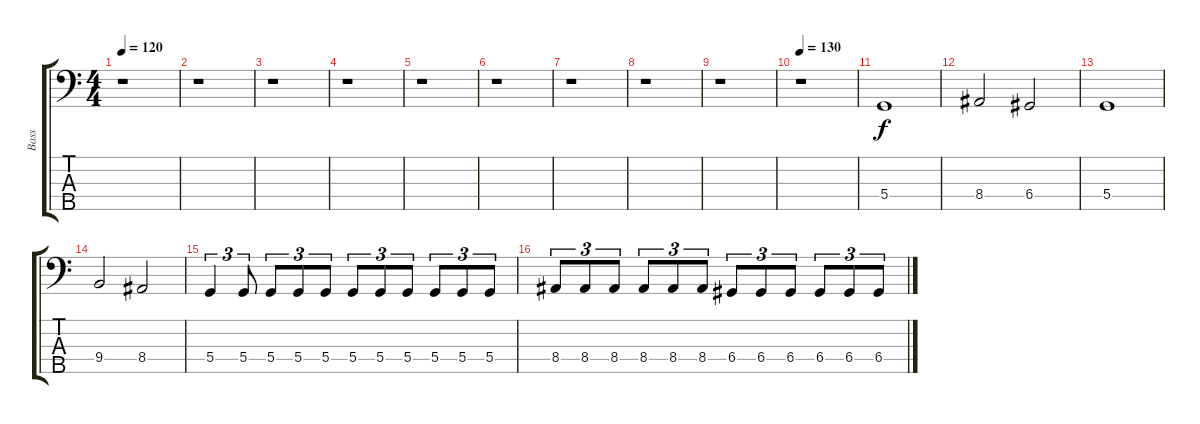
\track ("Bass" "Bass") {instrument electricbassfinger}
\staff {score tabs}
\tuning (F2 C2 G1 D1 A0) {hide}
\ts (4 4)
\tempo 120
\clef f4
\ks c
r.1{dy f} |
r.1 |
r.1 |
r.1 |
r.1 |
r.1 |
r.1 |
r.1 |
r.1 |
\tempo 130
r.1 |
5.4.1 |
8.4.2 6.4.2 |
5.4.1 |
9.4.2 8.4.2 |
5.4.4{tu (3 2)} 5.4.8{tu (3 2)} 5.4.8{tu (3 2)} 5.4.8{tu (3 2)} 5.4.8{tu (3 2)} 5.4.8{tu (3 2)} 5.4.8{tu (3 2)} 5.4.8{tu (3 2)} 5.4.8{tu (3 2)} 5.4.8{tu (3 2)} 5.4.8{tu (3 2)} |
8.4.8{tu (3 2)} 8.4.8{tu (3 2)} 8.4.8{tu (3 2)} 8.4.8{tu (3 2)} 8.4.8{tu (3 2)} 8.4.8{tu (3 2)} 6.4.8{tu (3 2)} 6.4.8{tu (3 2)} 6.4.8{tu (3 2)} 6.4.8{tu (3 2)} 6.4.8{tu (3 2)} 6.4.8{tu (3 2)}
